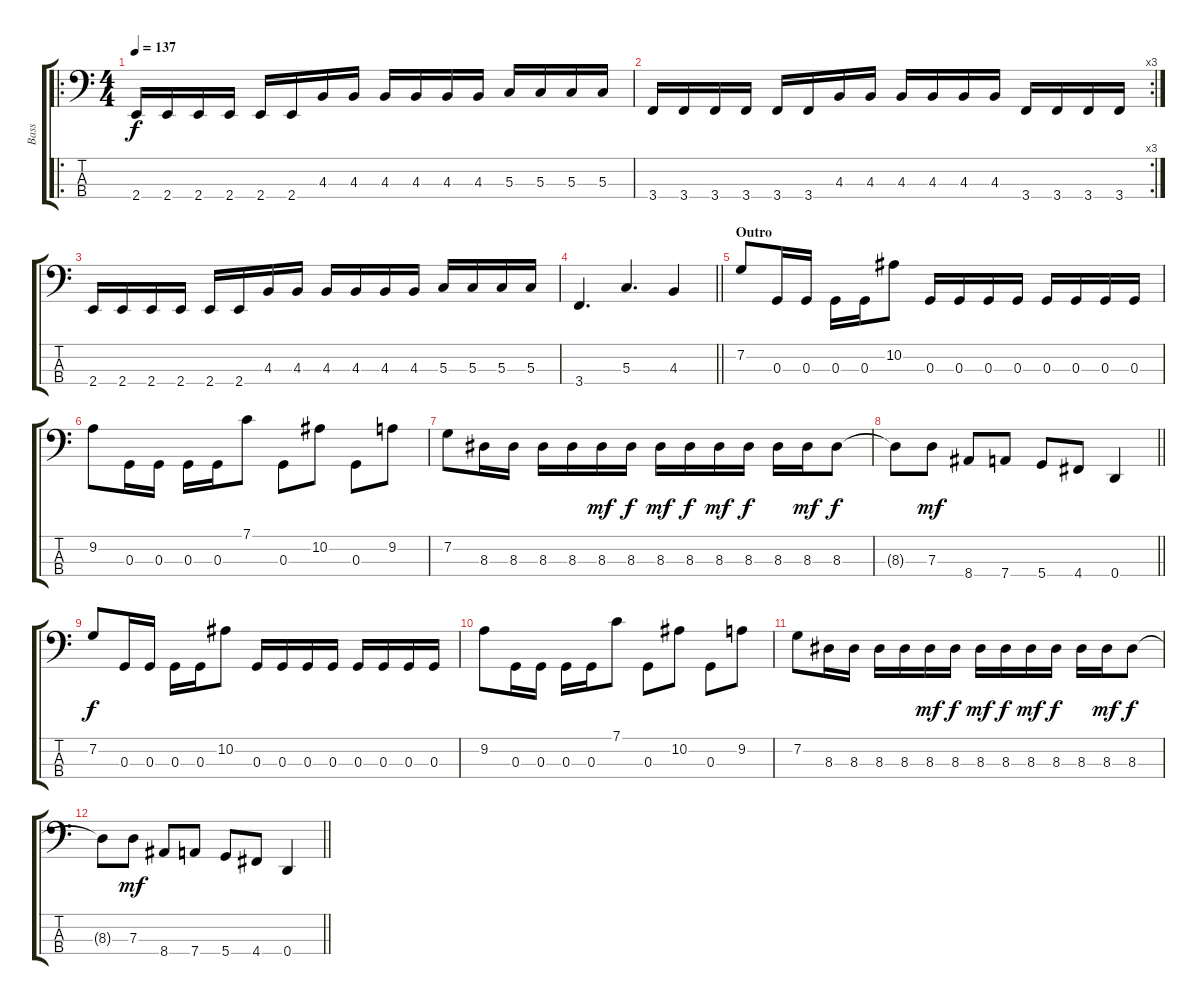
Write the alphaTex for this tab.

\track ("Bass" "Bass") {instrument electricbassfinger}
\staff {score tabs}
\tuning (F2 C2 G1 D1) {hide}
\ro
\ts (4 4)
\tempo 137
\clef f4
\ks c
2.4.16{dy f} 2.4.16 2.4.16 2.4.16 2.4.16 2.4.16 4.3.16 4.3.16 4.3.16 4.3.16 4.3.16 4.3.16 5.3.16 5.3.16 5.3.16 5.3.16 |
\rc 3
3.4.16 3.4.16 3.4.16 3.4.16 3.4.16 3.4.16 4.3.16 4.3.16 4.3.16 4.3.16 4.3.16 4.3.16 3.4.16 3.4.16 3.4.16 3.4.16 |
2.4.16 2.4.16 2.4.16 2.4.16 2.4.16 2.4.16 4.3.16 4.3.16 4.3.16 4.3.16 4.3.16 4.3.16 5.3.16 5.3.16 5.3.16 5.3.16 |
\barLineRight lightlight
3.4.4{d} 5.3.4{d} 4.3.4 |
\section ("" "Outro")
7.2.8 0.3.16 0.3.16 0.3.16 0.3.16 10.2.8 0.3.16 0.3.16 0.3.16 0.3.16 0.3.16 0.3.16 0.3.16 0.3.16 |
9.2.8 0.3.16 0.3.16 0.3.16 0.3.16 7.1.8 0.3.8 10.2.8 0.3.8 9.2.8 |
7.2.8 8.3.16 8.3.16 8.3.16 8.3.16 8.3.16{dy mf} 8.3.16{dy f} 8.3.16{dy mf} 8.3.16{dy f} 8.3.16{dy mf} 8.3.16{dy f} 8.3.16 8.3.16{dy mf} 8.3.8{dy f} |
\barLineRight lightlight
8.3{t}.8 7.3.8{dy mf} 8.4.8 7.4.8 5.4.8 4.4.8 0.4.4 |
7.2.8{dy f} 0.3.16 0.3.16 0.3.16 0.3.16 10.2.8 0.3.16 0.3.16 0.3.16 0.3.16 0.3.16 0.3.16 0.3.16 0.3.16 |
9.2.8 0.3.16 0.3.16 0.3.16 0.3.16 7.1.8 0.3.8 10.2.8 0.3.8 9.2.8 |
7.2.8 8.3.16 8.3.16 8.3.16 8.3.16 8.3.16{dy mf} 8.3.16{dy f} 8.3.16{dy mf} 8.3.16{dy f} 8.3.16{dy mf} 8.3.16{dy f} 8.3.16 8.3.16{dy mf} 8.3.8{dy f} |
\barLineRight lightlight
8.3{t}.8 7.3.8{dy mf} 8.4.8 7.4.8 5.4.8 4.4.8 0.4.4
